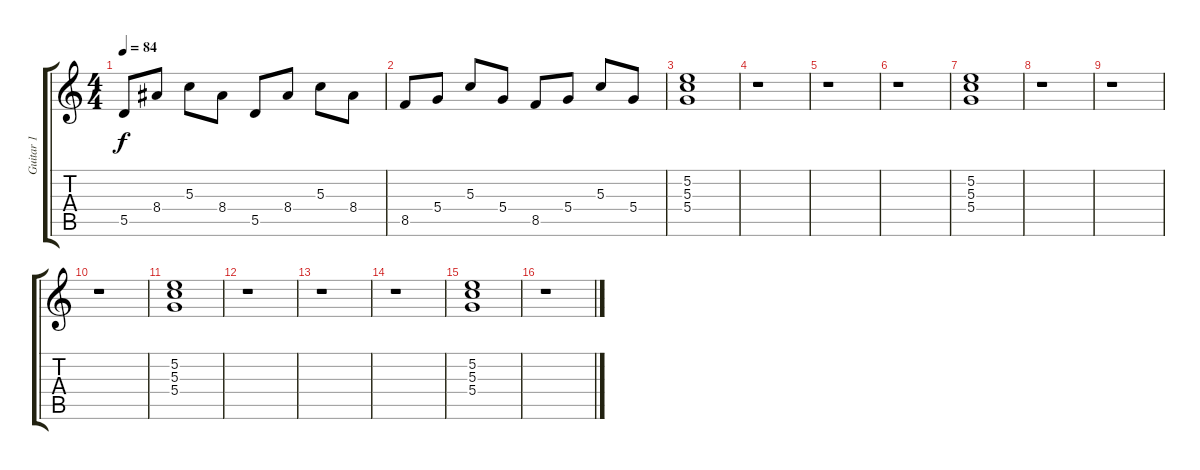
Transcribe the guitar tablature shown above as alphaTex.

\track ("Guitar 1" "Guitar 1") {instrument acousticguitarsteel}
\staff {score tabs}
\tuning (E4 B3 G3 D3 A2 E2) {hide}
\ts (4 4)
\tempo 84
\clef g2
\ks c
5.5.8{dy f} 8.4.8 5.3.8{txt ""} 8.4.8 5.5.8 8.4.8 5.3.8 8.4.8 |
8.5.8 5.4.8 5.3.8 5.4.8 8.5.8 5.4.8 5.3.8 5.4.8 |
(5.2 5.3 5.4).1 |
r.1 |
r.1 |
r.1 |
(5.2 5.3 5.4).1 |
r.1 |
r.1 |
r.1 |
(5.2 5.3 5.4).1 |
r.1 |
r.1 |
r.1 |
(5.2 5.3 5.4).1 |
r.1
